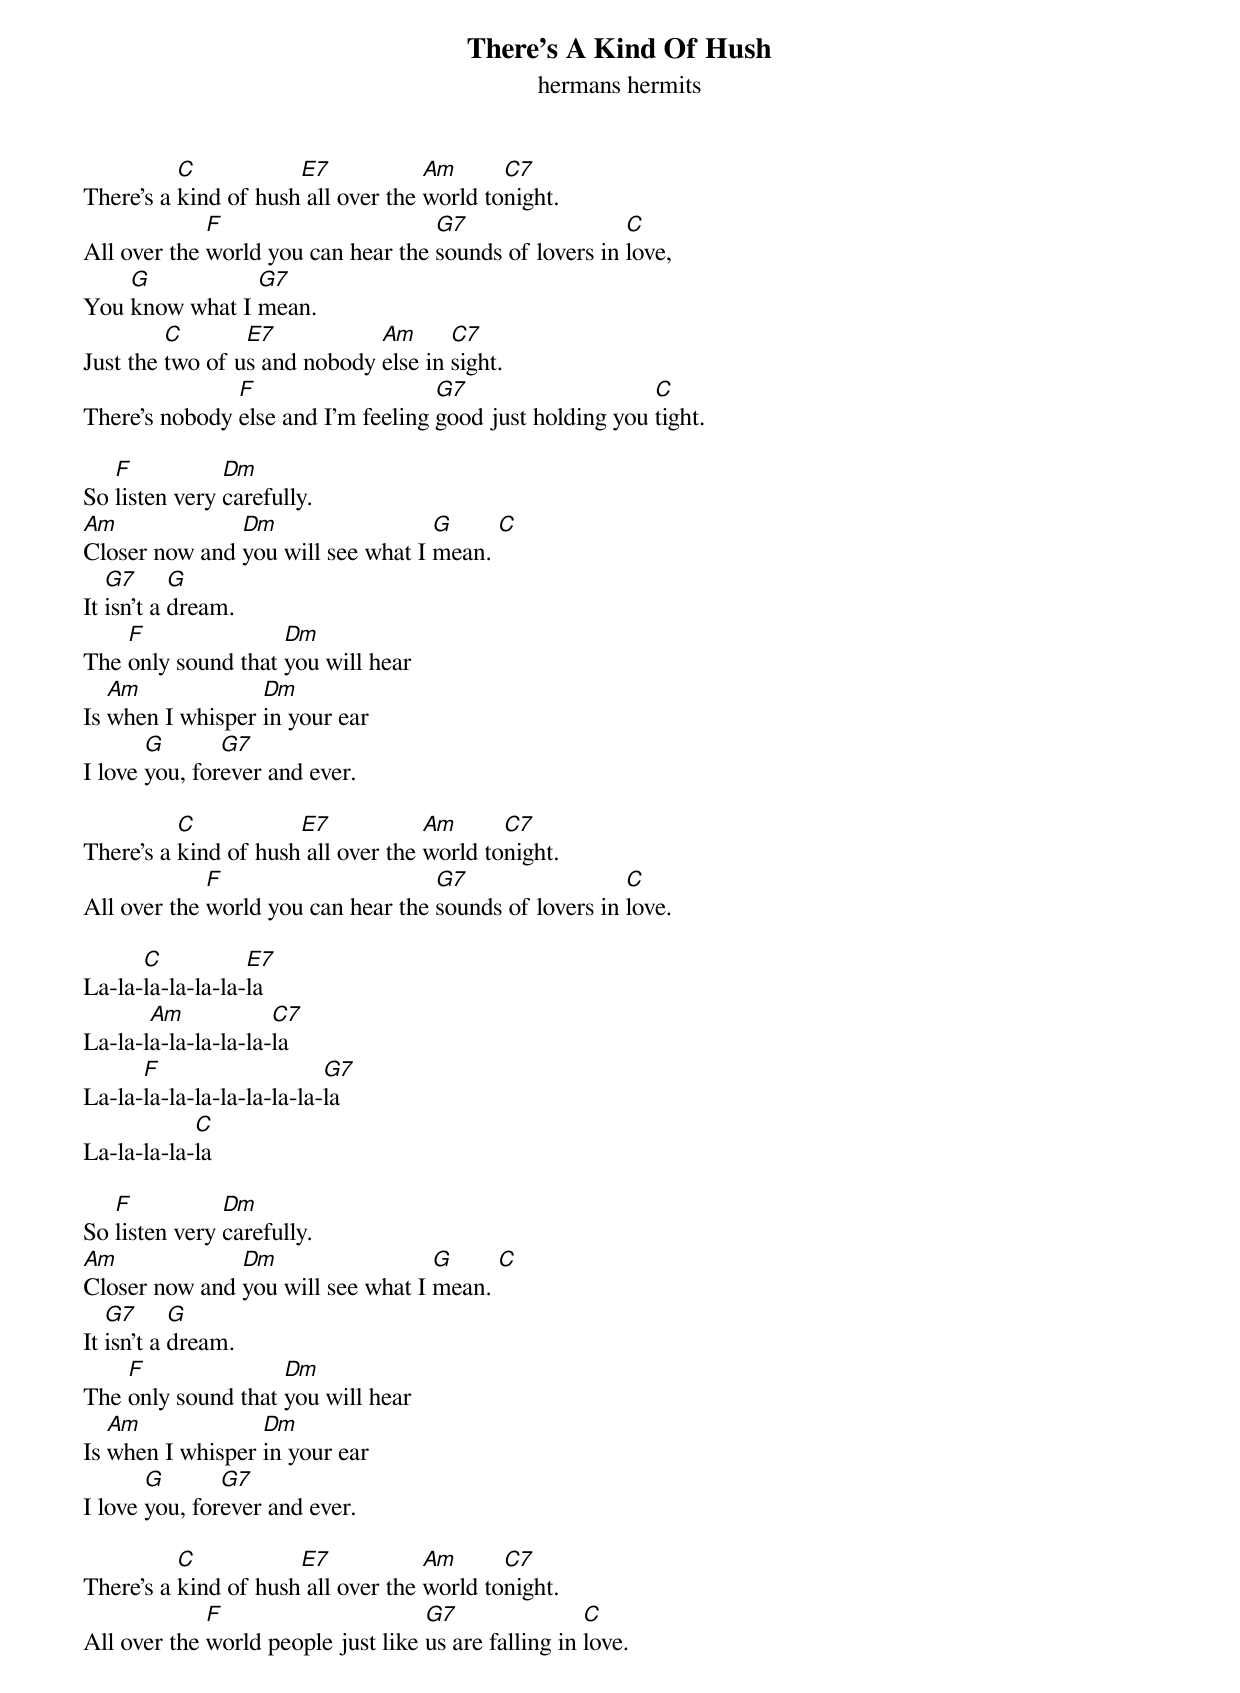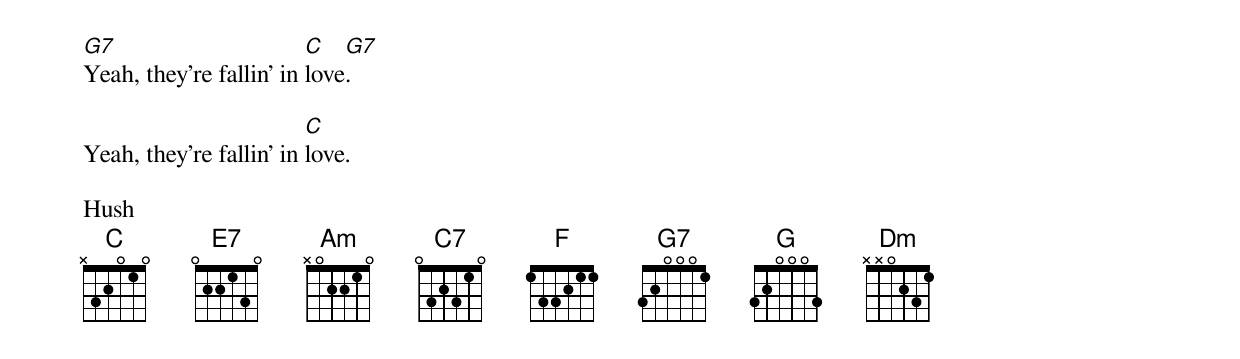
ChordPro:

{title: There's A Kind Of Hush}
{subtitle: hermans hermits}

There's a [C]kind of hush[E7] all over the [Am]world to[C7]night.
All over the [F]world you can hear the [G7]sounds of lovers in [C]love,
You [G]know what I [G7]mean.
Just the [C]two of u[E7]s and nobody [Am]else in [C7]sight.
There's nobody [F]else and I'm feeling [G7]good just holding you [C]tight.

So [F]listen very [Dm]carefully.
[Am]Closer now and [Dm]you will see what I [G]mean. [C]
It [G7]isn't a [G]dream.
The [F]only sound that [Dm]you will hear
Is [Am]when I whisper [Dm]in your ear
I love [G]you, for[G7]ever and ever.

There's a [C]kind of hush[E7] all over the [Am]world to[C7]night.
All over the [F]world you can hear the [G7]sounds of lovers in [C]love.

La-la-[C]la-la-la-la-[E7]la
La-la-l[Am]a-la-la-la-la-[C7]la
La-la-[F]la-la-la-la-la-la-la-[G7]la
La-la-la-la-[C]la

So [F]listen very [Dm]carefully.
[Am]Closer now and [Dm]you will see what I [G]mean. [C]
It [G7]isn't a [G]dream.
The [F]only sound that [Dm]you will hear
Is [Am]when I whisper [Dm]in your ear
I love [G]you, for[G7]ever and ever.

There's a [C]kind of hush[E7] all over the [Am]world to[C7]night.
All over the [F]world people just like [G7]us are falling in [C]love.
[G7]Yeah, they're fallin' in [C]love[G7].

Yeah, they're fallin' in [C]love.

Hush
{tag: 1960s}
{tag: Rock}
